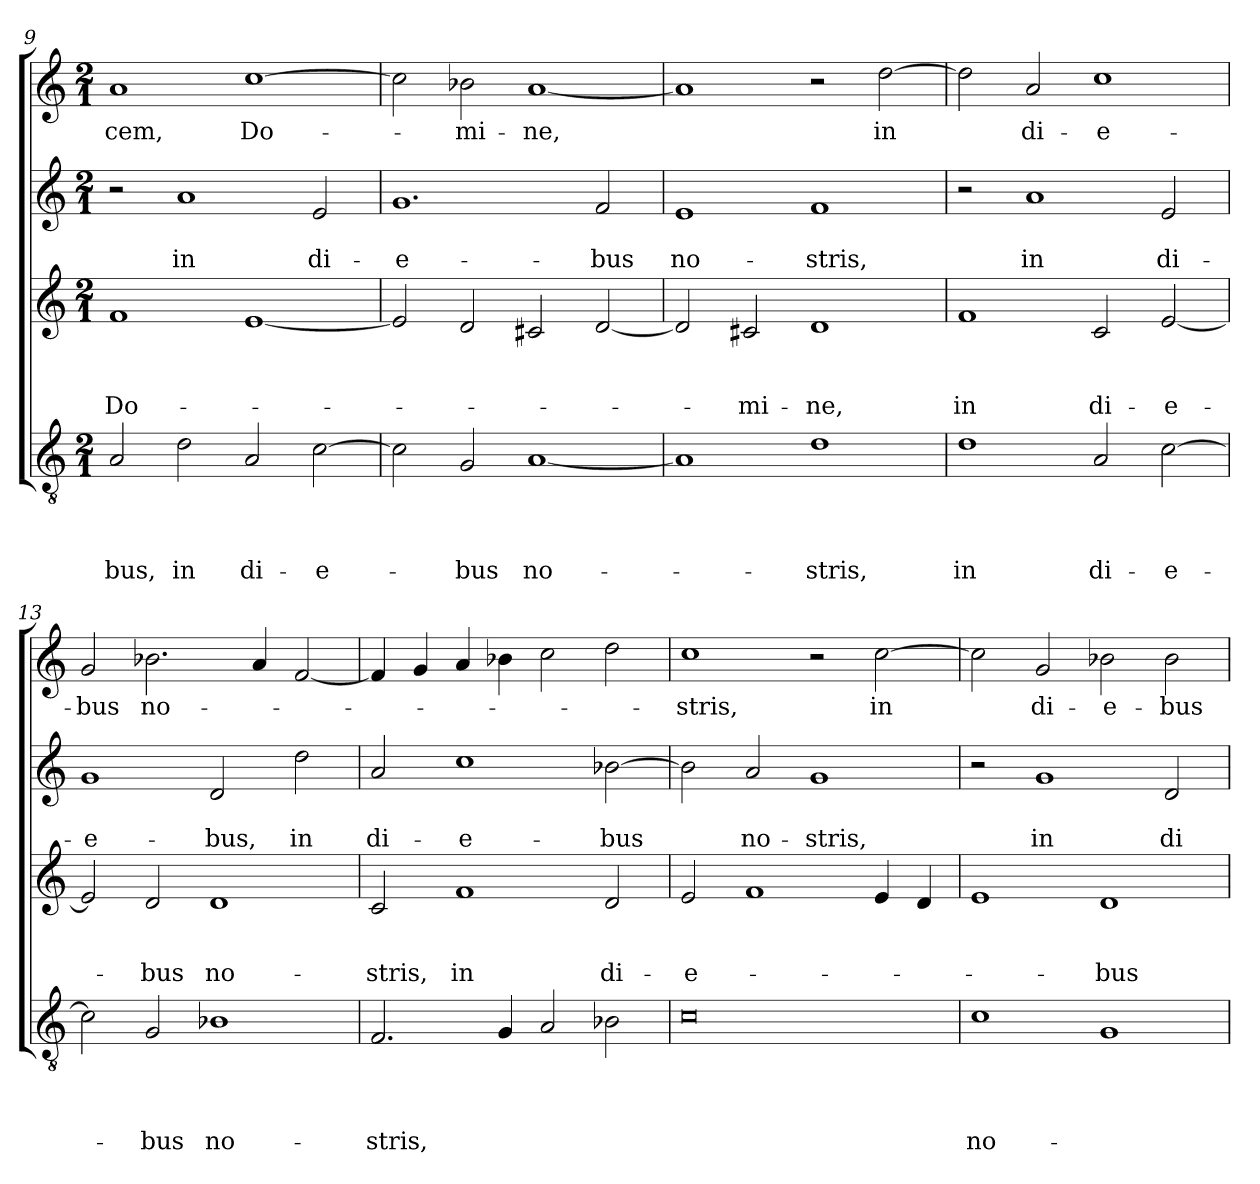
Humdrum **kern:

**kern	**text	**text	**text	**text	**kern	**text	**text	**text	**kern	**text	**text	**kern	**text
*part4	*part4	*part4	*part4	*part4	*part3	*part3	*part3	*part3	*part2	*part2	*part2	*part1	*part1
*staff4	*staff4	*staff4	*staff4	*staff4	*staff3	*staff3	*staff3	*staff3	*staff2	*staff2	*staff2	*staff1	*staff1
*clefGv2	*	*	*	*	*clefG2	*	*	*	*clefG2	*	*	*clefG2	*
*k[]	*	*	*	*	*k[]	*	*	*	*k[]	*	*	*k[]	*
*a:	*	*	*	*	*a:	*	*	*	*a:	*	*	*a:	*
*M2/1	*	*	*	*	*M2/1	*	*	*	*M2/1	*	*	*M2/1	*
=9	=9	=9	=9	=9	=9	=9	=9	=9	=9	=9	=9	=9	=9
!	!	!	!	!LO:LY:b	!	!	!	!LO:LY:b	!	!	!	!	!LO:LY:b
2A/	.	.	.	-bus,	1f	.	.	Do-	2r	.	.	1a	-cem,
!	!	!	!	!LO:LY:b	!	!	!	!	!	!	!LO:LY:b	!	!
2d\	.	.	.	in	.	.	.	.	1a	.	in	.	.
!	!	!	!	!LO:LY:b	!	!	!	!	!	!	!	!	!LO:LY:b
2A/	.	.	.	di-	[1e	.	.	.	.	.	.	[1cc	Do-
!	!	!	!	!LO:LY:b	!	!	!	!	!	!	!LO:LY:b	!	!
[2c\	.	.	.	-e-	.	.	.	.	2e/	.	di-	.	.
=10	=10	=10	=10	=10	=10	=10	=10	=10	=10	=10	=10	=10	=10
!	!	!	!	!	!	!	!	!	!	!	!LO:LY:b	!	!
2c\]	.	.	.	.	2e/]	.	.	.	1.g	.	-e-	2cc\]	.
!	!	!	!	!LO:LY:b	!	!	!	!	!	!	!	!	!LO:LY:b
2G/	.	.	.	-bus	2d/	.	.	.	.	.	.	2b-X\	-mi-
!	!	!	!	!LO:LY:b	!	!	!	!	!	!	!	!	!LO:LY:b
[1A	.	.	.	no-	2c#X/	.	.	.	.	.	.	[1a	-ne,
!	!	!	!	!	!	!	!	!	!	!	!LO:LY:b	!	!
.	.	.	.	.	[2d/	.	.	.	2f/	.	-bus	.	.
=11	=11	=11	=11	=11	=11	=11	=11	=11	=11	=11	=11	=11	=11
!	!	!	!	!	!	!	!	!	!	!	!LO:LY:b	!	!
1A]	.	.	.	.	2d/]	.	.	.	1e	.	no-	1a]	.
!	!	!	!	!	!	!	!	!LO:LY:b	!	!	!	!	!
.	.	.	.	.	2c#X/	.	.	-mi-	.	.	.	.	.
!	!	!	!	!LO:LY:b	!	!	!	!LO:LY:b	!	!	!LO:LY:b	!	!
1d	.	.	.	-stris,	1d	.	.	-ne,	1f	.	-stris,	2r	.
!	!	!	!	!	!	!	!	!	!	!	!	!	!LO:LY:b
.	.	.	.	.	.	.	.	.	.	.	.	[2dd\	in
=12	=12	=12	=12	=12	=12	=12	=12	=12	=12	=12	=12	=12	=12
!	!	!	!	!LO:LY:b	!	!	!	!LO:LY:b	!	!	!	!	!
1d	.	.	.	in	1f	.	.	in	2r	.	.	2dd\]	.
!	!	!	!	!	!	!	!	!	!	!	!LO:LY:b	!	!LO:LY:b
.	.	.	.	.	.	.	.	.	1a	.	in	2a/	di-
!	!	!	!	!LO:LY:b	!	!	!	!LO:LY:b	!	!	!	!	!LO:LY:b
2A/	.	.	.	di-	2c/	.	.	di-	.	.	.	1cc	-e-
!	!	!	!	!LO:LY:b	!	!	!	!LO:LY:b	!	!	!LO:LY:b	!	!
[2c\	.	.	.	-e-	[2e/	.	.	-e-	2e/	.	di-	.	.
!!LO:LB:g=z
=13	=13	=13	=13	=13	=13	=13	=13	=13	=13	=13	=13	=13	=13
!	!	!	!	!	!	!	!	!	!	!	!LO:LY:b	!	!LO:LY:b
2c\]	.	.	.	.	2e/]	.	.	.	1g	.	-e-	2g/	-bus
!	!	!	!	!LO:LY:b	!	!	!	!LO:LY:b	!	!	!	!	!LO:LY:b
2G/	.	.	.	-bus	2d/	.	.	-bus	.	.	.	2.b-X\	no-
!	!	!	!	!LO:LY:b	!	!	!	!LO:LY:b	!	!	!LO:LY:b	!	!
1B-X	.	.	.	no-	1d	.	.	no-	2d/	.	-bus,	.	.
.	.	.	.	.	.	.	.	.	.	.	.	4a/	.
!	!	!	!	!	!	!	!	!	!	!	!LO:LY:b	!	!
.	.	.	.	.	.	.	.	.	2dd\	.	in	[2f/	.
=14	=14	=14	=14	=14	=14	=14	=14	=14	=14	=14	=14	=14	=14
!	!	!	!	!LO:LY:b	!	!	!	!LO:LY:b	!	!	!LO:LY:b	!	!
2.F/	.	.	.	-stris,	2c/	.	.	-stris,	2a/	.	di-	4f/]	.
.	.	.	.	.	.	.	.	.	.	.	.	4g/	.
!	!	!	!	!	!	!	!	!LO:LY:b	!	!	!LO:LY:b	!	!
.	.	.	.	.	1f	.	.	in	1cc	.	-e-	4a/	.
4G/	.	.	.	.	.	.	.	.	.	.	.	4b-X\	.
2A/	.	.	.	.	.	.	.	.	.	.	.	2cc\	.
!	!	!	!	!	!	!	!	!LO:LY:b	!	!	!LO:LY:b	!	!
2B-X\	.	.	.	.	2d/	.	.	di-	[2b-X\	.	-bus	2dd\	.
=15	=15	=15	=15	=15	=15	=15	=15	=15	=15	=15	=15	=15	=15
!	!	!	!	!	!	!	!	!LO:LY:b	!	!	!	!	!LO:LY:b
0c	.	.	.	.	2e/	.	.	-e-	2b-\]	.	.	1cc	-stris,
!	!	!	!	!	!	!	!	!	!	!	!LO:LY:b	!	!
.	.	.	.	.	1f	.	.	.	2a/	.	no-	.	.
!	!	!	!	!	!	!	!	!	!	!	!LO:LY:b	!	!
.	.	.	.	.	.	.	.	.	1g	.	-stris,	2r	.
!	!	!	!	!	!	!	!	!	!	!	!	!	!LO:LY:b
.	.	.	.	.	4e/	.	.	.	.	.	.	[2cc\	in
.	.	.	.	.	4d/	.	.	.	.	.	.	.	.
=16	=16	=16	=16	=16	=16	=16	=16	=16	=16	=16	=16	=16	=16
!	!	!	!	!LO:LY:b	!	!	!	!	!	!	!	!	!
1c	.	.	.	no-	1e	.	.	.	2r	.	.	2cc\]	.
!	!	!	!	!	!	!	!	!	!	!	!LO:LY:b	!	!LO:LY:b
.	.	.	.	.	.	.	.	.	1g	.	in	2g/	di-
!	!	!	!	!	!	!	!	!LO:LY:b	!	!	!	!	!LO:LY:b
1G	.	.	.	.	1d	.	.	-bus	.	.	.	2b-X\	-e-
!	!	!	!	!	!	!	!	!	!	!	!LO:LY:b	!	!LO:LY:b
.	.	.	.	.	.	.	.	.	2d/	.	di-	2b-\	-bus
=	=	=	=	=	=	=	=	=	=	=	=	=	=
*-	*-	*-	*-	*-	*-	*-	*-	*-	*-	*-	*-	*-	*-
